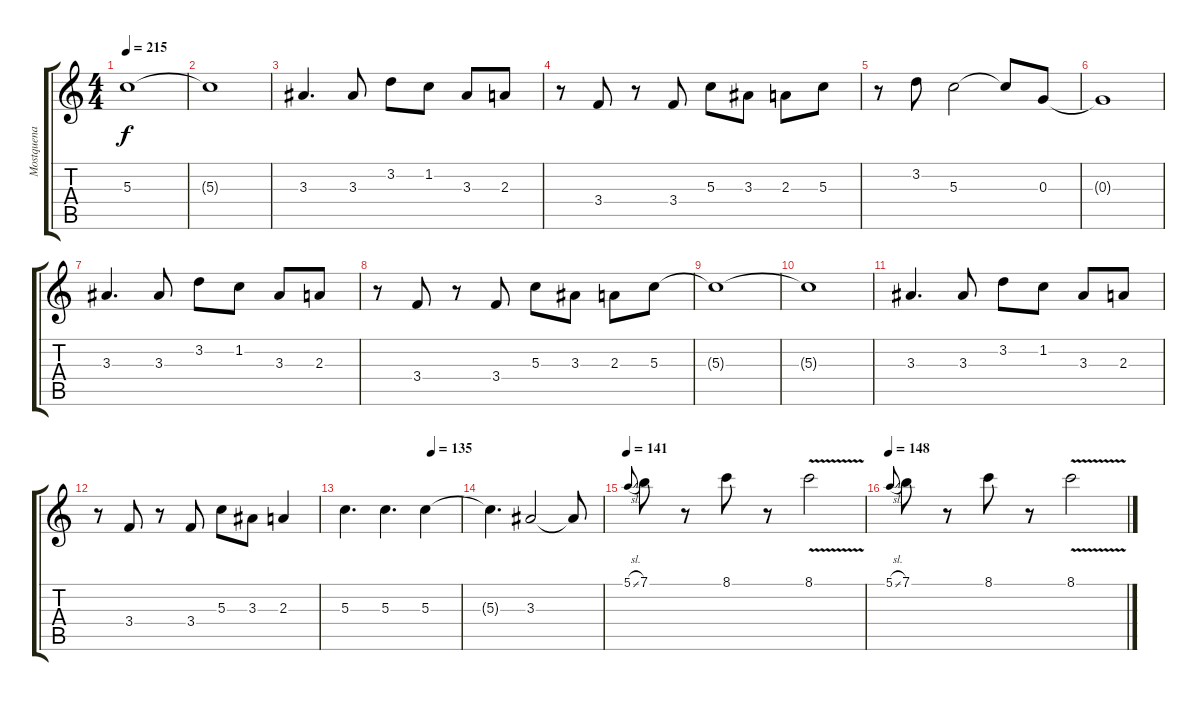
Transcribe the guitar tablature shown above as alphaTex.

\track ("Mostquena" "Mostquena") {instrument overdrivenguitar}
\staff {score tabs}
\tuning (E4 B3 G3 D3 A2 E2) {hide}
\ts (4 4)
\tempo 215
\clef g2
\ks c
5.3{t}.1{dy f} |
5.3{t}.1 |
3.3.4{d} 3.3.8 3.2.8 1.2.8 3.3.8 2.3.8 |
r.8 3.4.8 r.8 3.4.8 5.3.8 3.3.8 2.3.8 5.3.8 |
r.8 3.2.8 5.3.2 5.3{t}.8 0.3.8 |
0.3{t}.1 |
3.3.4{d} 3.3.8 3.2.8 1.2.8 3.3.8 2.3.8 |
r.8 3.4.8 r.8 3.4.8 5.3.8 3.3.8 2.3.8 5.3.8 |
5.3{t}.1 |
5.3{t}.1 |
3.3.4{d} 3.3.8 3.2.8 1.2.8 3.3.8 2.3.8 |
r.8 3.4.8 r.8 3.4.8 5.3.8 3.3.8 2.3.4 |
\tempo (135 0.75)
5.3.4{d} 5.3.4{d} 5.3.4 |
5.3{t}.4{d} 3.3.2 3.3{t}.8 |
\tempo 141
5.1{sl}.8{gr onbeat} 7.1.8 r.8 8.1.8 r.8 8.1{v}.2 |
\tempo 148
5.1{sl}.8{gr onbeat} 7.1.8 r.8 8.1.8 r.8 8.1{v}.2
